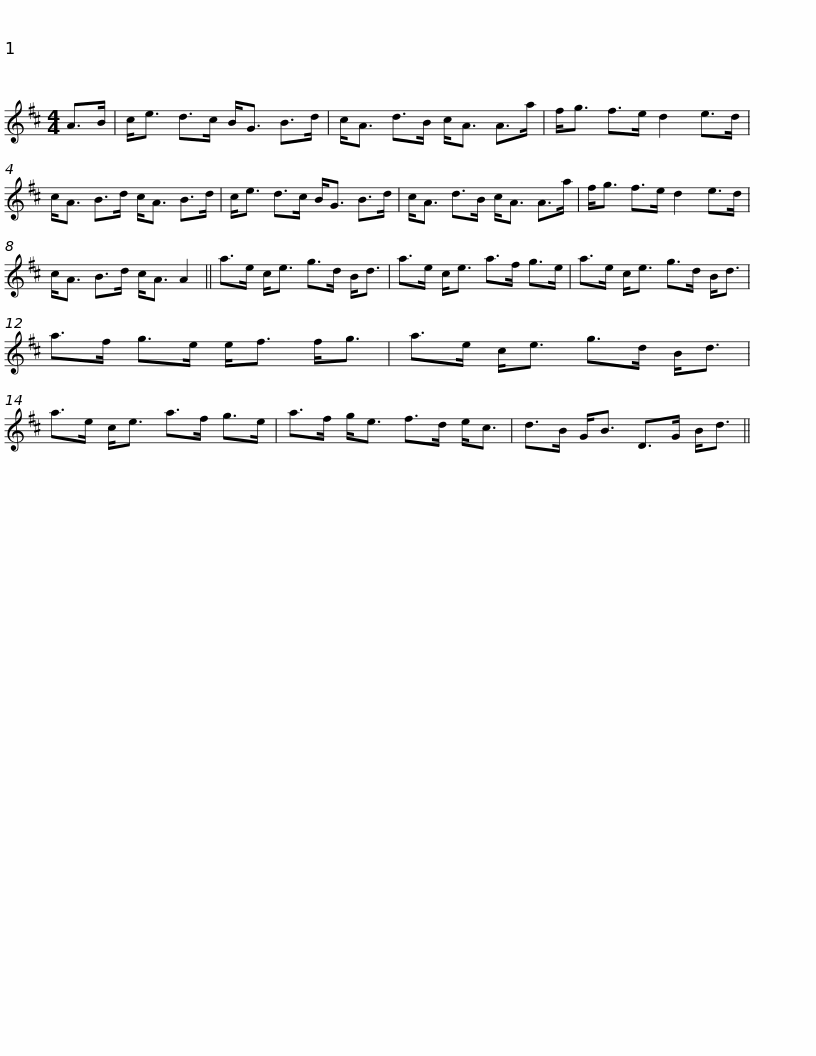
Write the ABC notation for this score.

X:1
L:1/8
M:4/4
I:linebreak $
K:D
V:1 treble
V:1
 A>B | c<e d>c B<G B>d | c<A d>B c<A A>a | f<g f>e d2 e>d | c<A B>d c<A B>d |$ %5
 c<e d>c B<G B>d | c<A d>B c<A A>a | f<g f>e d2 e>d | c<A B>d c<A A2 ||$ a>e c<e g>d B<d | %10
 a>e c<e a>f g>e | a>e c<e g>d B<d | a>f g>e e<f f<g |$ a>e c<e g>d B<d | a>e c<e a>f g>e | %15
 a>f g<e f>d e<c | d>B G<B D>G B<d || %17
